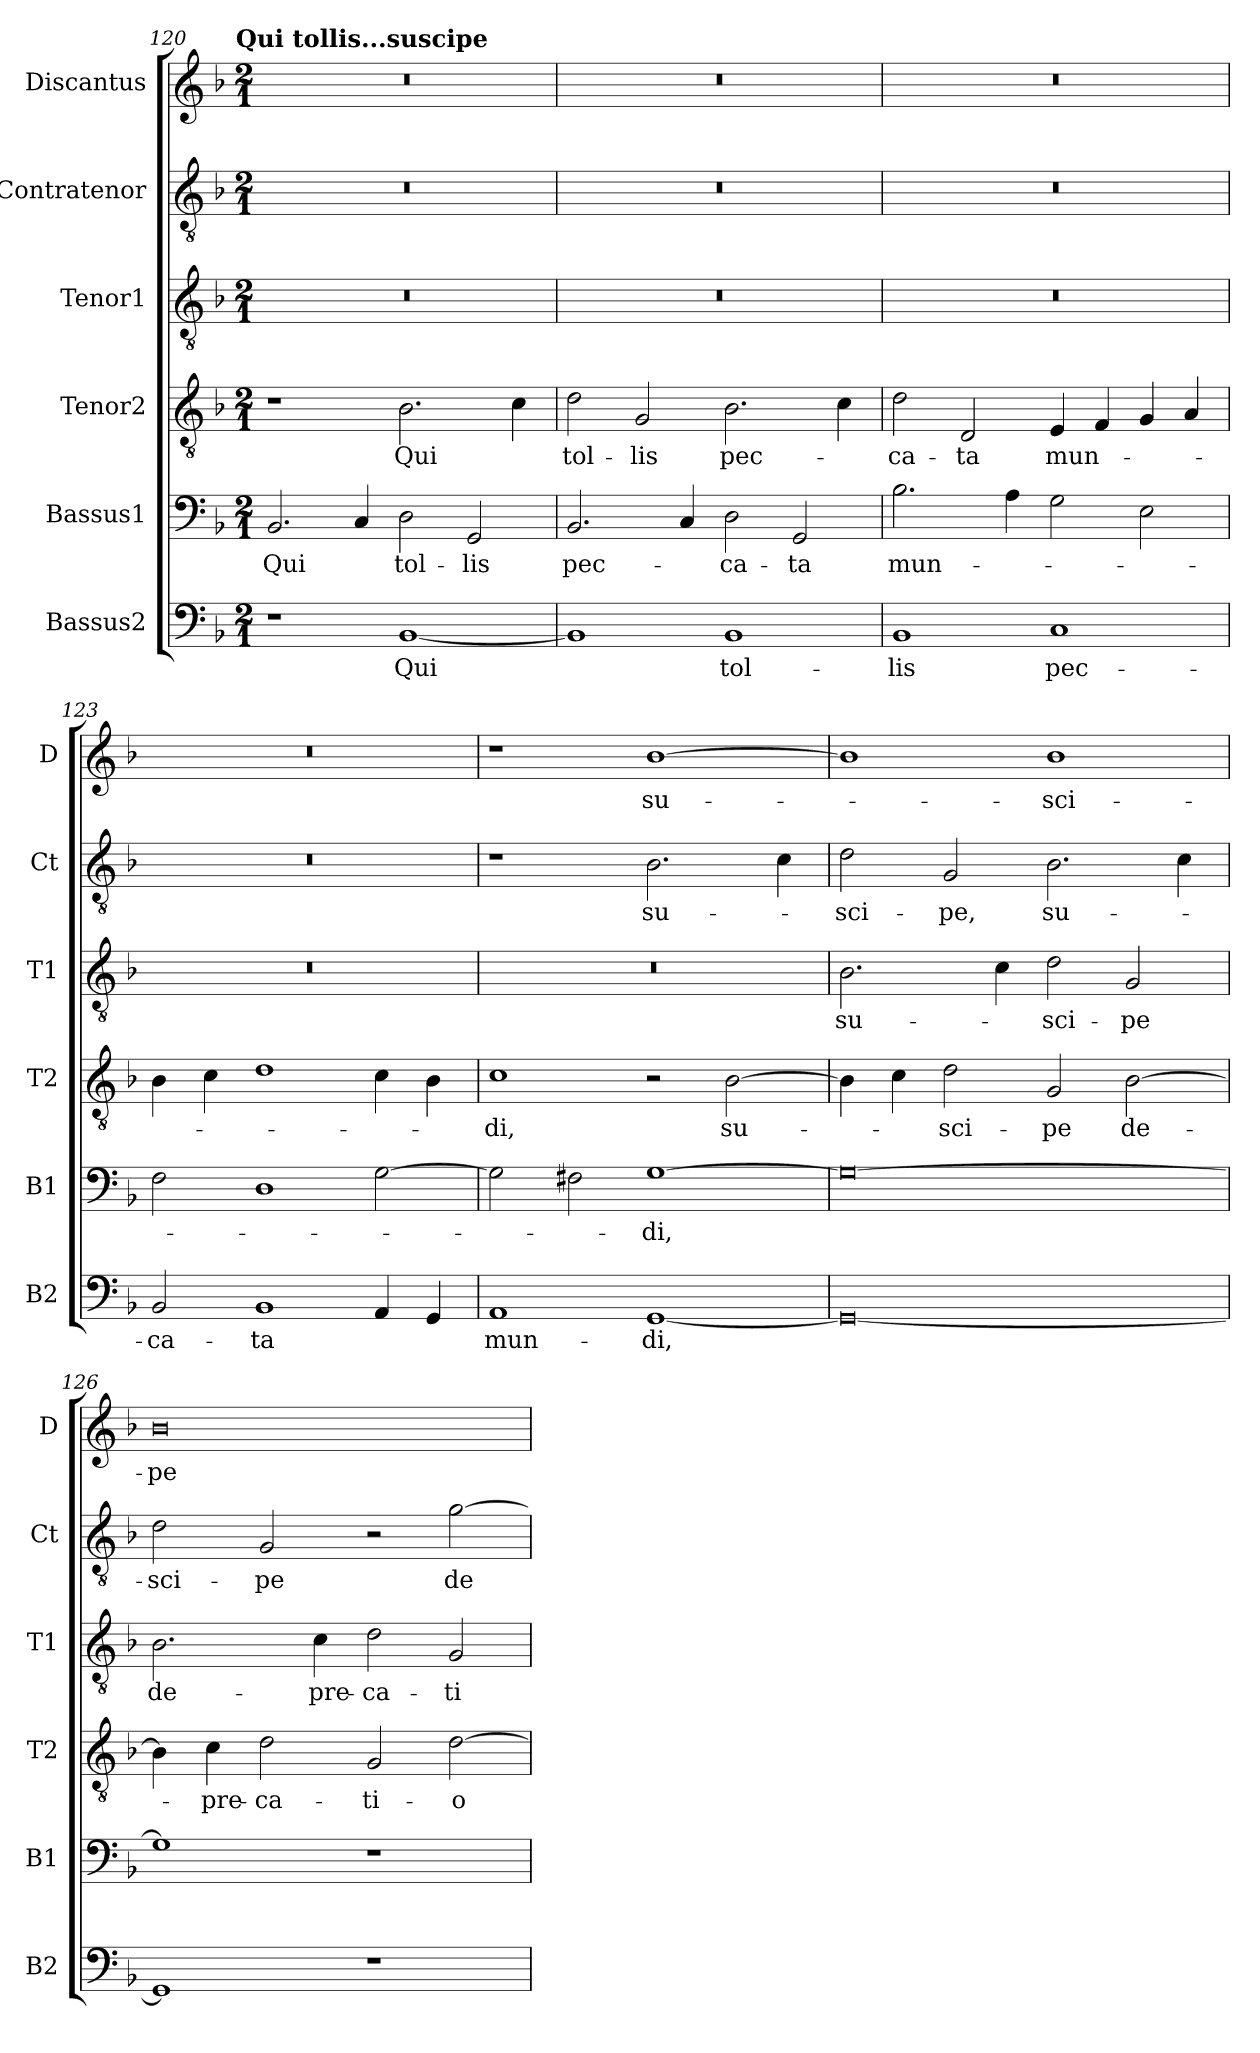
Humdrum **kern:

**kern	**text	**kern	**text	**kern	**text	**kern	**text	**kern	**text	**kern	**text
*part6	*part6	*part5	*part5	*part4	*part4	*part3	*part3	*part2	*part2	*part1	*part1
*staff6	*staff6	*staff5	*staff5	*staff4	*staff4	*staff3	*staff3	*staff2	*staff2	*staff1	*staff1
*I"Bassus2	*	*I"Bassus1	*	*I"Tenor2	*	*I"Tenor1	*	*I"Contratenor	*	*I"Discantus	*
*I'B2	*	*I'B1	*	*I'T2	*	*I'T1	*	*I'Ct	*	*I'D	*
!!LO:LB:g=z
*clefF4	*	*clefF4	*	*clefGv2	*	*clefGv2	*	*clefGv2	*	*clefG2	*
*k[b-]	*	*k[b-]	*	*k[b-]	*	*k[b-]	*	*k[b-]	*	*k[b-]	*
!!LO:TX:omd:t=Qui tollis...suscipe
*M2/1	*	*M2/1	*	*M2/1	*	*M2/1	*	*M2/1	*	*M2/1	*
=120	=120	=120	=120	=120	=120	=120	=120	=120	=120	=120	=120
1r	.	2.BB-/	Qui	1r	.	0r	.	0r	.	0r	.
.	.	4C/	.	.	.	.	.	.	.	.	.
[1BB-	Qui	2D\	tol-	2.B-\	Qui	.	.	.	.	.	.
.	.	2GG/	-lis	.	.	.	.	.	.	.	.
.	.	.	.	4c\	.	.	.	.	.	.	.
=121	=121	=121	=121	=121	=121	=121	=121	=121	=121	=121	=121
1BB-]	.	2.BB-/	pec-	2d\	tol-	0r	.	0r	.	0r	.
.	.	.	.	2G/	-lis	.	.	.	.	.	.
.	.	4C/	.	.	.	.	.	.	.	.	.
1BB-	tol-	2D\	-ca-	2.B-\	pec-	.	.	.	.	.	.
.	.	2GG/	-ta	.	.	.	.	.	.	.	.
.	.	.	.	4c\	.	.	.	.	.	.	.
=122	=122	=122	=122	=122	=122	=122	=122	=122	=122	=122	=122
1BB-	-lis	2.B-\	mun-	2d\	-ca-	0r	.	0r	.	0r	.
.	.	.	.	2D/	-ta	.	.	.	.	.	.
.	.	4A\	.	.	.	.	.	.	.	.	.
1C	pec-	2G\	.	4E/	mun-	.	.	.	.	.	.
.	.	.	.	4F/	.	.	.	.	.	.	.
.	.	2E\	.	4G/	.	.	.	.	.	.	.
.	.	.	.	4A/	.	.	.	.	.	.	.
=123	=123	=123	=123	=123	=123	=123	=123	=123	=123	=123	=123
2BB-/	-ca-	2F\	.	4B-\	.	0r	.	0r	.	0r	.
.	.	.	.	4c\	.	.	.	.	.	.	.
1BB-	-ta	1D	.	1d	.	.	.	.	.	.	.
4AA/	.	[2G\	.	4c\	.	.	.	.	.	.	.
4GG/	.	.	.	4B-\	.	.	.	.	.	.	.
=124	=124	=124	=124	=124	=124	=124	=124	=124	=124	=124	=124
1AA	mun-	2G\]	.	1c	-di,	0r	.	1r	.	1r	.
.	.	2F#X\	.	.	.	.	.	.	.	.	.
[1GG	-di,	[1G	-di,	2r	.	.	.	2.B-\	su-	[1b-	su-
.	.	.	.	[2B-\	su-	.	.	.	.	.	.
.	.	.	.	.	.	.	.	4c\	.	.	.
=125	=125	=125	=125	=125	=125	=125	=125	=125	=125	=125	=125
0GG_	.	0G_	.	4B-\]	.	2.B-\	su-	2d\	-sci-	1b-]	.
.	.	.	.	4c\	.	.	.	.	.	.	.
.	.	.	.	2d\	-sci-	.	.	2G/	-pe,	.	.
.	.	.	.	.	.	4c\	.	.	.	.	.
.	.	.	.	2G/	-pe	2d\	-sci-	2.B-\	su-	1b-	-sci-
.	.	.	.	[2B-\	de-	2G/	-pe	.	.	.	.
.	.	.	.	.	.	.	.	4c\	.	.	.
=126	=126	=126	=126	=126	=126	=126	=126	=126	=126	=126	=126
1GG]	.	1G]	.	4B-\]	.	2.B-\	de-	2d\	-sci-	0b-	-pe
.	.	.	.	4c\	-pre-	.	.	.	.	.	.
.	.	.	.	2d\	-ca-	.	.	2G/	-pe	.	.
.	.	.	.	.	.	4c\	-pre-	.	.	.	.
1r	.	1r	.	2G/	-ti-	2d\	-ca-	2r	.	.	.
.	.	.	.	[2d\	-o-	2G/	-ti-	[2g\	de-	.	.
=	=	=	=	=	=	=	=	=	=	=	=
*-	*-	*-	*-	*-	*-	*-	*-	*-	*-	*-	*-
